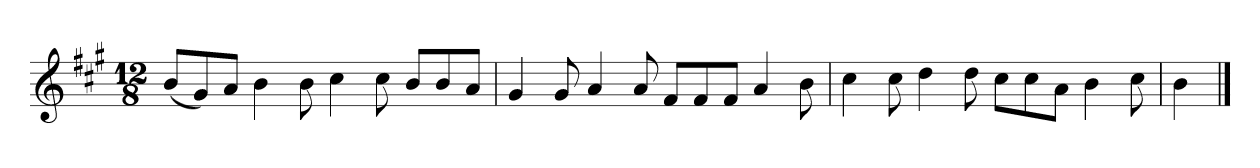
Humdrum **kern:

**kern
*part1
*staff1
*k[f#c#g#]
*M12/8
*MM120
=1
(8bL
8g#)
8aJ
4b
8b
4cc#
8cc#
8bL
8b
8aJ
=2
4g#
8g#
4a
8a
8f#L
8f#
8f#J
4a
8b
=3
4cc#
8cc#
4dd
8dd
8cc#L
8cc#
8aJ
4b
8cc#
=4
4b
==
*-
